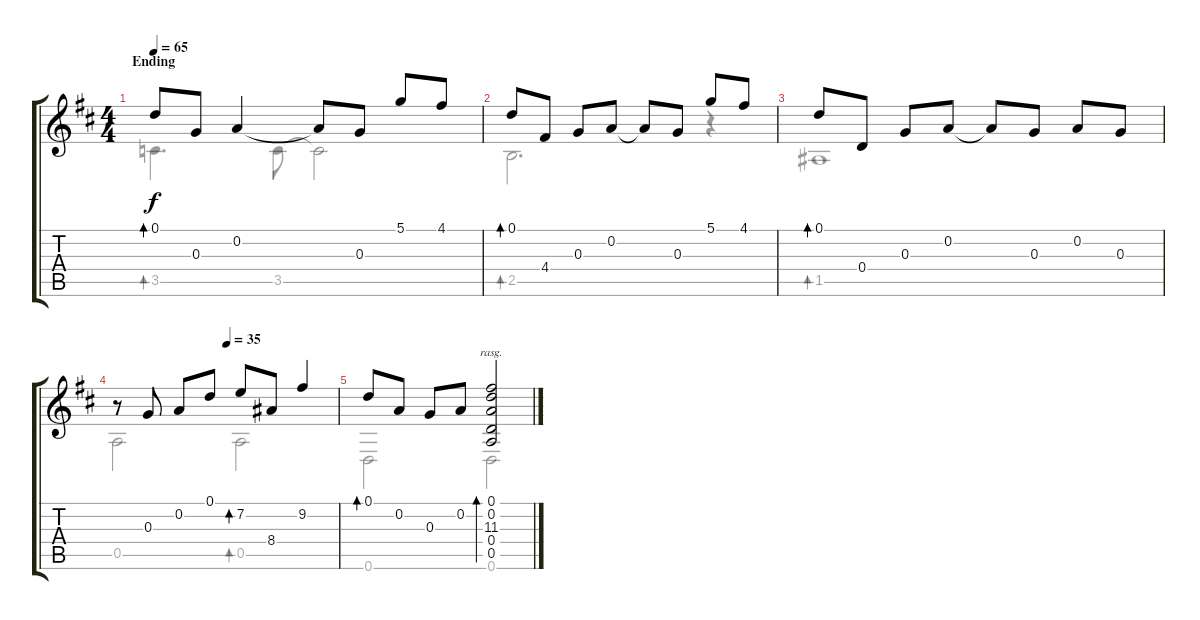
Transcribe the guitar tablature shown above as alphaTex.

\track "" {instrument acousticguitarsteel}
\staff {score tabs}
\tuning (D4 A3 G3 D3 A2 D2) {hide}
\voice
\ts (4 4)
\section ("" "Ending")
\tempo 65
\clef g2
\ks d
0.1.8{bd 120 dy f} 0.3.8{beam merge} 0.2.4 0.2{t}.8 0.3.8 5.1.8 4.1.8 |
0.1.8{bd 120} 4.4.8 0.3.8 0.2.8 0.2{t}.8 0.3.8 5.1.8 4.1.8 |
0.1.8{bd 120} 0.4.8 0.3.8 0.2.8 0.2{t}.8 0.3.8 0.2.8 0.3.8 |
\tempo (35 0.5)
r.8 0.3.8 0.2.8 0.1.8 7.2.8{bd 120} 8.4.8 9.2.4 |
0.1.8{bd 120} 0.2.8 0.3.8 0.2.8 (0.1 0.2 11.3 0.4 0.5).2{bd 120 rasg ii}
\voice
\clef g2
\ottava regular
\simile none
\ks d
3.5.4{d bd 120 dy f} 3.5.8 3.5{t}.2 |
2.5.2{d bd 60} r.4 |
1.5.1{bd 60} |
0.5.2 0.5.2{bd 60} |
0.6.2 0.6.2
